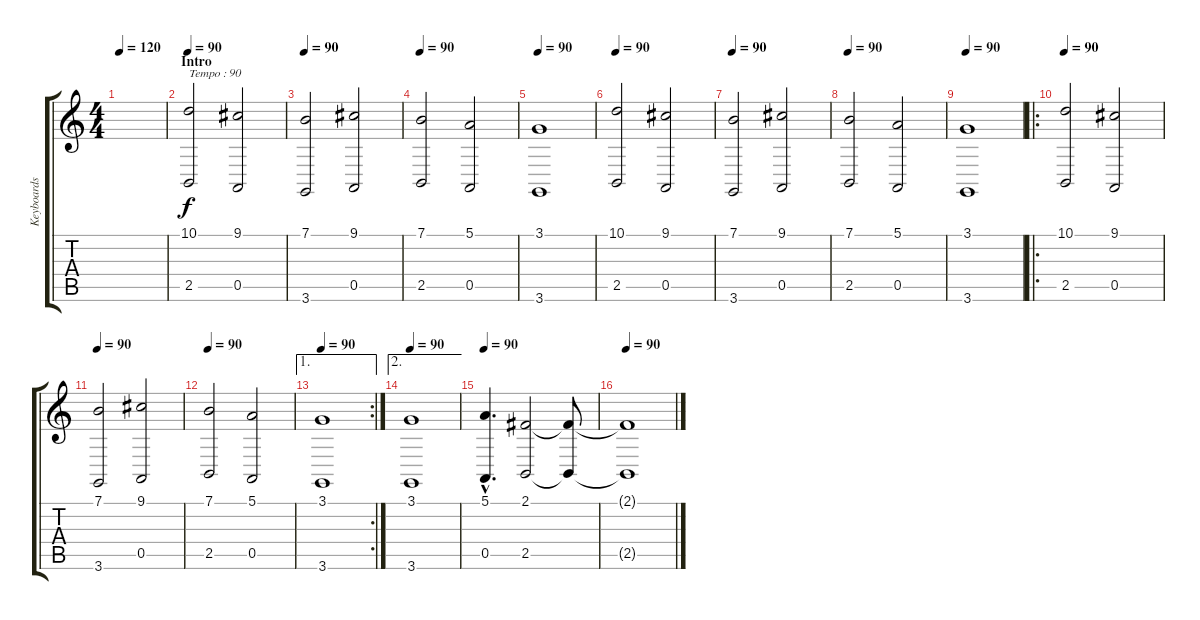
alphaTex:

\track ("Keyboards" "Keyboards") {instrument stringensemble1}
\staff {score tabs}
\tuning (E4 B3 G3 D3 A2 E2) {hide}
\ts (4 4)
\tempo 120
\clef g2
\ks c
|
\section ("" "Intro")
\tempo 90
(10.1 2.5).2{txt "Tempo : 90"} (9.1 0.5).2 |
\tempo 90
(7.1 3.6).2 (9.1 0.5).2 |
\tempo 90
(7.1 2.5).2 (5.1 0.5).2 |
\tempo 90
(3.1 3.6).1 |
\tempo 90
(10.1 2.5).2 (9.1 0.5).2 |
\tempo 90
(7.1 3.6).2 (9.1 0.5).2 |
\tempo 90
(7.1 2.5).2 (5.1 0.5).2 |
\tempo 90
(3.1 3.6).1 |
\ro
\tempo 90
(10.1 2.5).2 (9.1 0.5).2 |
\tempo 90
(7.1 3.6).2 (9.1 0.5).2 |
\tempo 90
(7.1 2.5).2 (5.1 0.5).2 |
\ae 1
\rc 2
\tempo 90
(3.1 3.6).1 |
\ae 2
\tempo 90
(3.1 3.6).1 |
\tempo 90
(5.1{hac} 0.5{hac}).4{d} (2.1 2.5).2 (2.1{t} 2.5{t}).8 |
\tempo 90
(2.1{t} 2.5{t}).1
